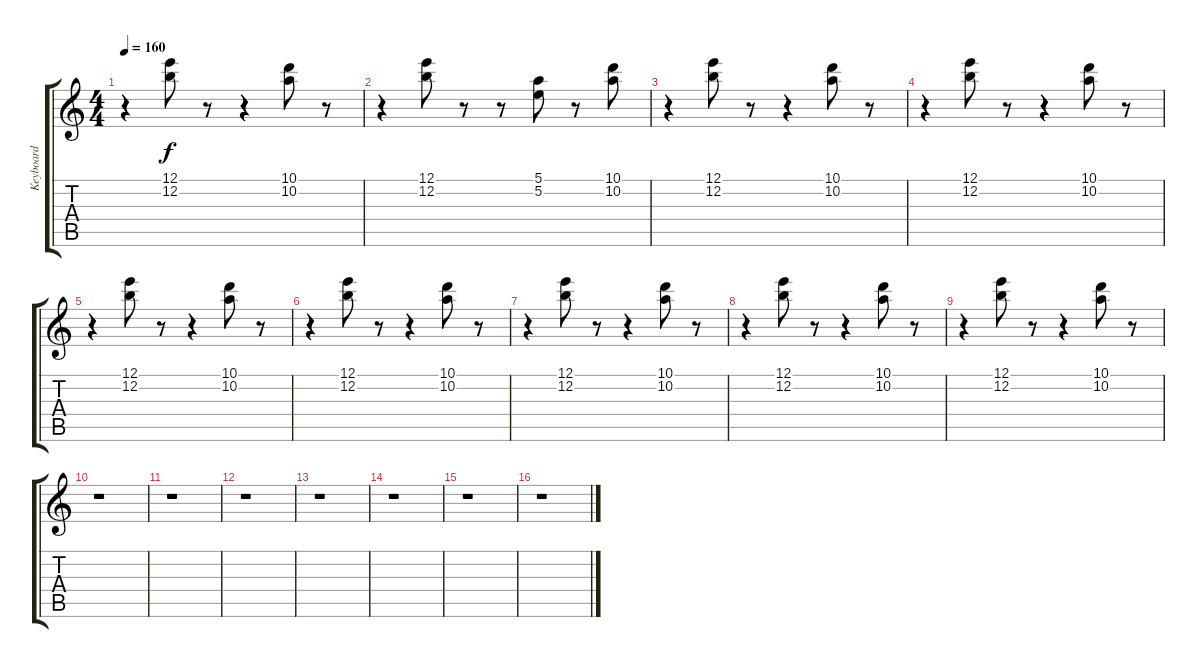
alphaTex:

\track ("Keyboard" "Keyboard") {instrument rockorgan}
\staff {score tabs}
\tuning (E5 B4 G4 D4 A3 E3) {hide}
\ts (4 4)
\tempo 160
\clef g2
\ks c
r.4{dy f} (12.1 12.2).8 r.8 r.4 (10.1 10.2).8 r.8 |
r.4 (12.1 12.2).8 r.8 r.8 (5.1 5.2).8 r.8 (10.1 10.2).8 |
r.4 (12.1 12.2).8 r.8 r.4 (10.1 10.2).8 r.8 |
r.4 (12.1 12.2).8 r.8 r.4 (10.1 10.2).8 r.8 |
r.4 (12.1 12.2).8 r.8 r.4 (10.1 10.2).8 r.8 |
r.4 (12.1 12.2).8 r.8 r.4 (10.1 10.2).8 r.8 |
r.4 (12.1 12.2).8 r.8 r.4 (10.1 10.2).8 r.8 |
r.4 (12.1 12.2).8 r.8 r.4 (10.1 10.2).8 r.8 |
r.4 (12.1 12.2).8 r.8 r.4 (10.1 10.2).8 r.8 |
r.1 |
r.1 |
r.1 |
r.1 |
r.1 |
r.1 |
r.1
